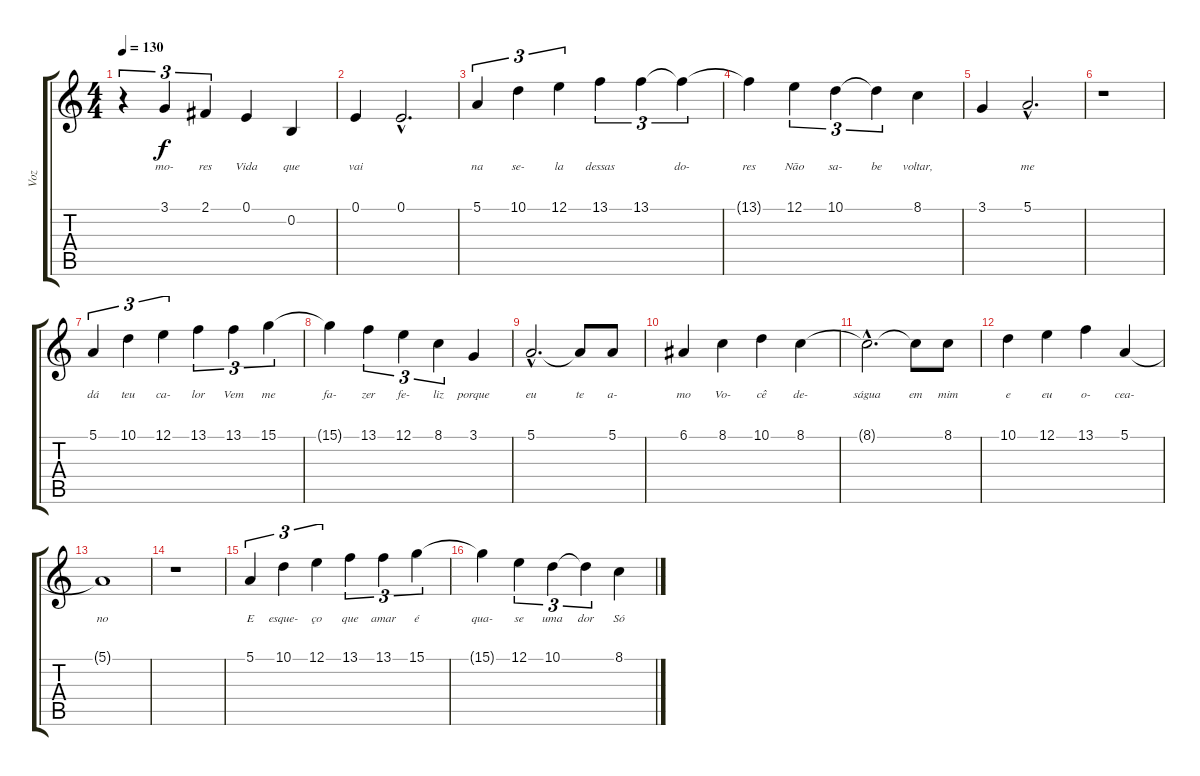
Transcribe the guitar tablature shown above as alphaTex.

\track ("Voz" "Voz") {instrument flute}
\staff {score tabs}
\tuning (E4 B3 G3 D3 A2 E2) {hide}
\ts (4 4)
\tempo 130
\clef g2
\ks c
r.4{tu (3 2) dy f} 3.1.4{tu (3 2) lyrics (0 "mo-") lyrics (1 "") lyrics (2 "") lyrics (3 "") lyrics (4 "")} 2.1.4{tu (3 2) lyrics (0 "res") lyrics (1 "") lyrics (2 "") lyrics (3 "") lyrics (4 "")} 0.1.4{lyrics (0 "Vida") lyrics (1 "") lyrics (2 "") lyrics (3 "") lyrics (4 "")} 0.2.4{lyrics (0 "que") lyrics (1 "") lyrics (2 "") lyrics (3 "") lyrics (4 "")} |
0.1.4{lyrics (0 "vai") lyrics (1 "") lyrics (2 "") lyrics (3 "") lyrics (4 "")} 0.1{hac}.2{d lyrics (0 "") lyrics (1 "") lyrics (2 "") lyrics (3 "") lyrics (4 "")} |
5.1.4{tu (3 2) lyrics (0 "na") lyrics (1 "") lyrics (2 "") lyrics (3 "") lyrics (4 "")} 10.1.4{tu (3 2) lyrics (0 "se-") lyrics (1 "") lyrics (2 "") lyrics (3 "") lyrics (4 "")} 12.1.4{tu (3 2) lyrics (0 "la") lyrics (1 "") lyrics (2 "") lyrics (3 "") lyrics (4 "")} 13.1.4{tu (3 2) lyrics (0 "dessas") lyrics (1 "") lyrics (2 "") lyrics (3 "") lyrics (4 "")} 13.1.4{tu (3 2) lyrics (0 "") lyrics (1 "") lyrics (2 "") lyrics (3 "") lyrics (4 "")} 13.1{t}.4{tu (3 2) lyrics (0 "do-") lyrics (1 "") lyrics (2 "") lyrics (3 "") lyrics (4 "")} |
13.1{t}.4{lyrics (0 "res") lyrics (1 "") lyrics (2 "") lyrics (3 "") lyrics (4 "")} 12.1.4{tu (3 2) lyrics (0 "Não") lyrics (1 "") lyrics (2 "") lyrics (3 "") lyrics (4 "")} 10.1.4{tu (3 2) lyrics (0 "sa-") lyrics (1 "") lyrics (2 "") lyrics (3 "") lyrics (4 "")} 10.1{t}.4{tu (3 2) lyrics (0 "be") lyrics (1 "") lyrics (2 "") lyrics (3 "") lyrics (4 "")} 8.1.4{lyrics (0 "voltar,") lyrics (1 "") lyrics (2 "") lyrics (3 "") lyrics (4 "")} |
3.1.4{lyrics (0 "") lyrics (1 "") lyrics (2 "") lyrics (3 "") lyrics (4 "")} 5.1{hac}.2{d lyrics (0 "me") lyrics (1 "") lyrics (2 "") lyrics (3 "") lyrics (4 "")} |
r.1 |
5.1.4{tu (3 2) lyrics (0 "dá") lyrics (1 "") lyrics (2 "") lyrics (3 "") lyrics (4 "")} 10.1.4{tu (3 2) lyrics (0 "teu") lyrics (1 "") lyrics (2 "") lyrics (3 "") lyrics (4 "")} 12.1.4{tu (3 2) lyrics (0 "ca-") lyrics (1 "") lyrics (2 "") lyrics (3 "") lyrics (4 "")} 13.1.4{tu (3 2) lyrics (0 "lor") lyrics (1 "") lyrics (2 "") lyrics (3 "") lyrics (4 "")} 13.1.4{tu (3 2) lyrics (0 "Vem") lyrics (1 "") lyrics (2 "") lyrics (3 "") lyrics (4 "")} 15.1.4{tu (3 2) lyrics (0 "me") lyrics (1 "") lyrics (2 "") lyrics (3 "") lyrics (4 "")} |
15.1{t}.4{lyrics (0 "fa-") lyrics (1 "") lyrics (2 "") lyrics (3 "") lyrics (4 "")} 13.1.4{tu (3 2) lyrics (0 "zer") lyrics (1 "") lyrics (2 "") lyrics (3 "") lyrics (4 "")} 12.1.4{tu (3 2) lyrics (0 "fe-") lyrics (1 "") lyrics (2 "") lyrics (3 "") lyrics (4 "")} 8.1.4{tu (3 2) lyrics (0 "liz") lyrics (1 "") lyrics (2 "") lyrics (3 "") lyrics (4 "")} 3.1.4{lyrics (0 "porque") lyrics (1 "") lyrics (2 "") lyrics (3 "") lyrics (4 "")} |
5.1{hac}.2{d lyrics (0 "eu") lyrics (1 "") lyrics (2 "") lyrics (3 "") lyrics (4 "")} 5.1{t}.8{lyrics (0 "te") lyrics (1 "") lyrics (2 "") lyrics (3 "") lyrics (4 "")} 5.1.8{lyrics (0 "a-") lyrics (1 "") lyrics (2 "") lyrics (3 "") lyrics (4 "")} |
6.1.4{lyrics (0 "mo") lyrics (1 "") lyrics (2 "") lyrics (3 "") lyrics (4 "")} 8.1.4{lyrics (0 "Vo-") lyrics (1 "") lyrics (2 "") lyrics (3 "") lyrics (4 "")} 10.1.4{lyrics (0 "cê") lyrics (1 "") lyrics (2 "") lyrics (3 "") lyrics (4 "")} 8.1.4{lyrics (0 "de-") lyrics (1 "") lyrics (2 "") lyrics (3 "") lyrics (4 "")} |
8.1{hac t}.2{d lyrics (0 "ságua") lyrics (1 "") lyrics (2 "") lyrics (3 "") lyrics (4 "")} 8.1{t}.8{lyrics (0 "em") lyrics (1 "") lyrics (2 "") lyrics (3 "") lyrics (4 "")} 8.1.8{lyrics (0 "mim") lyrics (1 "") lyrics (2 "") lyrics (3 "") lyrics (4 "")} |
10.1.4{lyrics (0 "e") lyrics (1 "") lyrics (2 "") lyrics (3 "") lyrics (4 "")} 12.1.4{lyrics (0 "eu") lyrics (1 "") lyrics (2 "") lyrics (3 "") lyrics (4 "")} 13.1.4{lyrics (0 "o-") lyrics (1 "") lyrics (2 "") lyrics (3 "") lyrics (4 "")} 5.1.4{lyrics (0 "cea-") lyrics (1 "") lyrics (2 "") lyrics (3 "") lyrics (4 "")} |
5.1{t}.1{lyrics (0 "no") lyrics (1 "") lyrics (2 "") lyrics (3 "") lyrics (4 "")} |
r.1 |
5.1.4{tu (3 2) lyrics (0 "E") lyrics (1 "") lyrics (2 "") lyrics (3 "") lyrics (4 "")} 10.1.4{tu (3 2) lyrics (0 "esque-") lyrics (1 "") lyrics (2 "") lyrics (3 "") lyrics (4 "")} 12.1.4{tu (3 2) lyrics (0 "ço") lyrics (1 "") lyrics (2 "") lyrics (3 "") lyrics (4 "")} 13.1.4{tu (3 2) lyrics (0 "que") lyrics (1 "") lyrics (2 "") lyrics (3 "") lyrics (4 "")} 13.1.4{tu (3 2) lyrics (0 "amar") lyrics (1 "") lyrics (2 "") lyrics (3 "") lyrics (4 "")} 15.1.4{tu (3 2) lyrics (0 "é") lyrics (1 "") lyrics (2 "") lyrics (3 "") lyrics (4 "")} |
15.1{t}.4{lyrics (0 "qua-") lyrics (1 "") lyrics (2 "") lyrics (3 "") lyrics (4 "")} 12.1.4{tu (3 2) lyrics (0 "se") lyrics (1 "") lyrics (2 "") lyrics (3 "") lyrics (4 "")} 10.1.4{tu (3 2) lyrics (0 "uma") lyrics (1 "") lyrics (2 "") lyrics (3 "") lyrics (4 "")} 10.1{t}.4{tu (3 2) lyrics (0 "dor") lyrics (1 "") lyrics (2 "") lyrics (3 "") lyrics (4 "")} 8.1.4{lyrics (0 "Só") lyrics (1 "") lyrics (2 "") lyrics (3 "") lyrics (4 "")}
